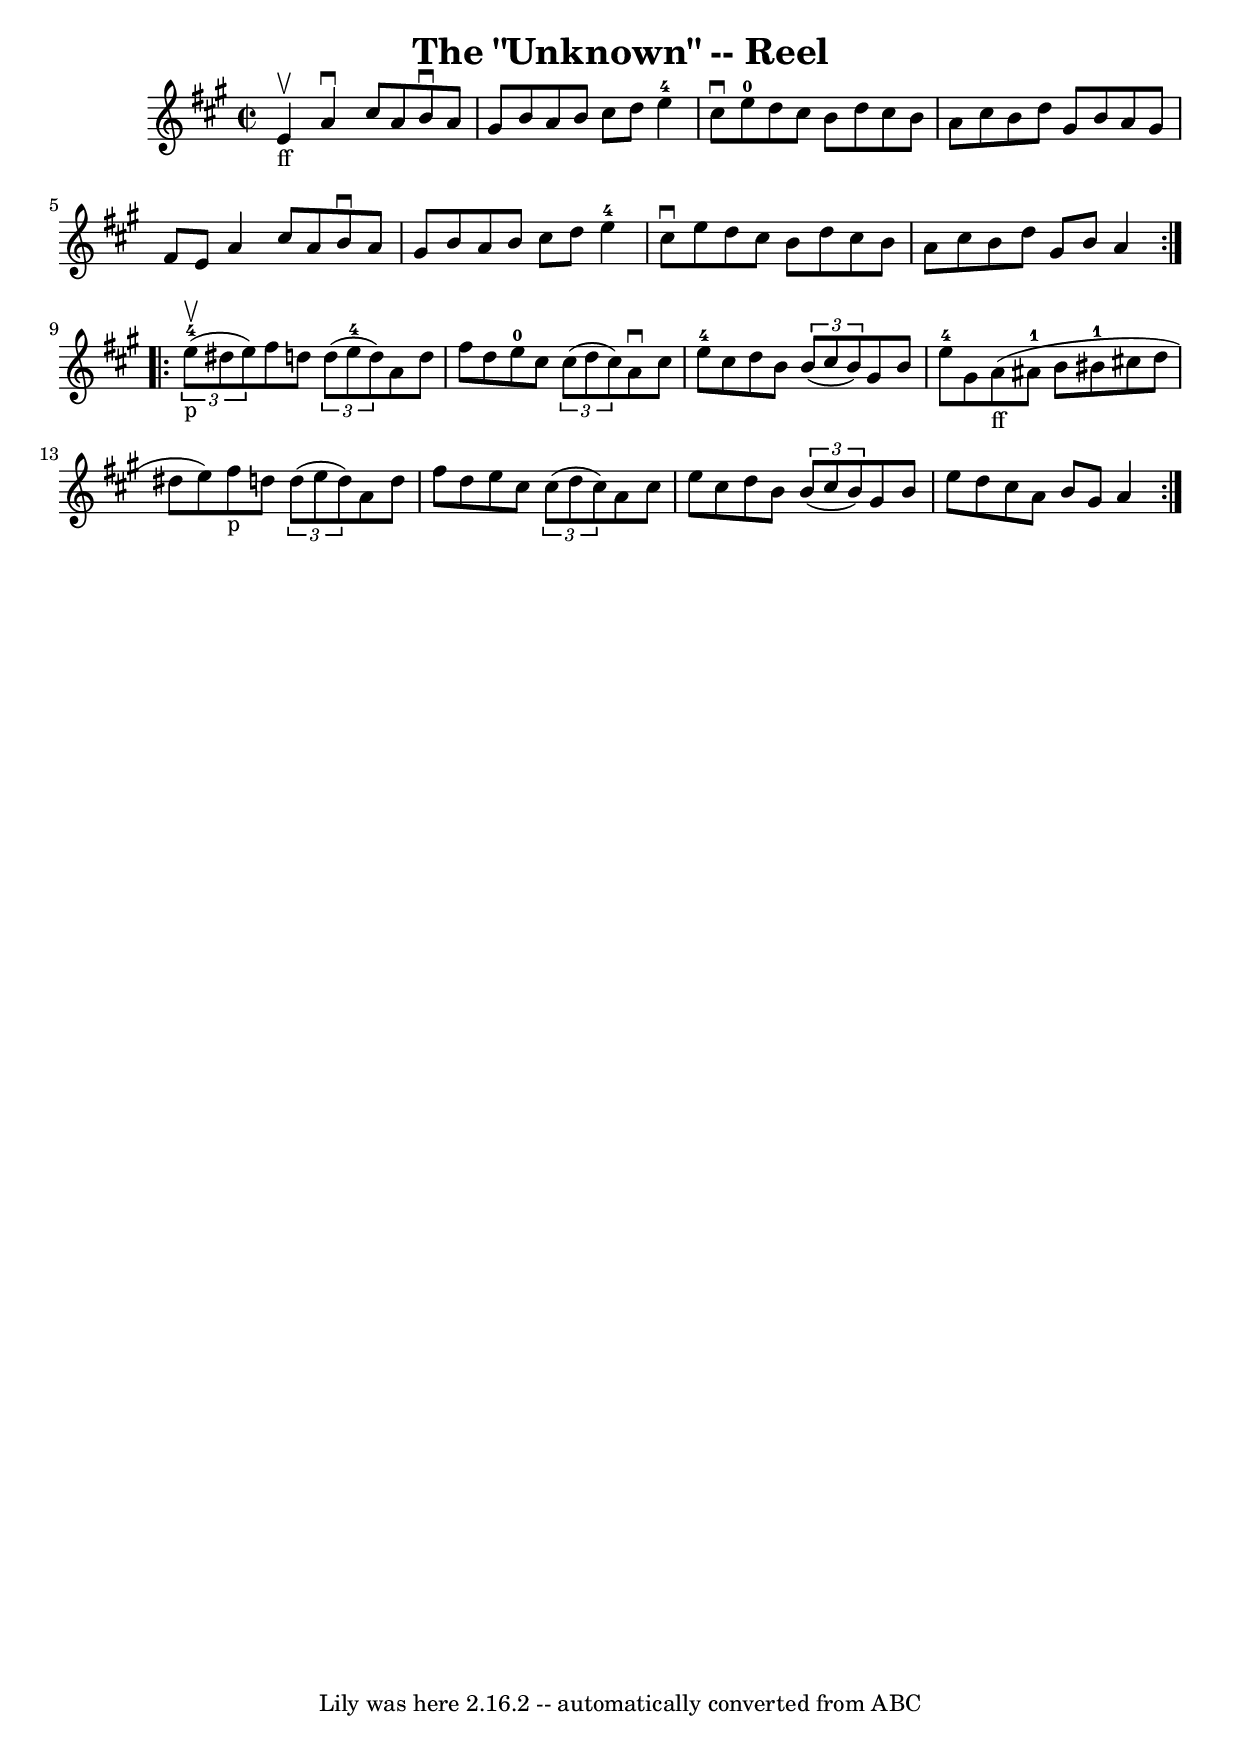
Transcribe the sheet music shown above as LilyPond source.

\version "2.16.2"
\include "Mammoth.ily"
\header {
  %% book = "Ryan's Mammoth Collection"
  crossRefNumber = "1"
  footnotes = "\\\\316"
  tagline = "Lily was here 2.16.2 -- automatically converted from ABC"
  title = "The \"Unknown\" -- Reel"

}
voicedefault =  {



  \repeat volta 2 {

    \override Staff.TimeSignature #'style = #'C
    \time 2/2 
    \key a \major
    e'4_"ff"^\upbow |
    a'4^\downbow   
    cis''8 a'8 b'8^\downbow a'8 gis'8 b'8    |
    a'8 b'8   
    cis''8 d''8 e''4-4 cis''8^\downbow e''8-0   |
    d''8 
    cis''8 b'8 d''8 cis''8 b'8 a'8 cis''8    |
    b'8    
    d''8 gis'8 b'8 a'8 gis'8 fis'8 e'8    |
    a'4    
    cis''8 a'8 b'8^\downbow a'8 gis'8 b'8    |
    a'8 b'8   
    cis''8 d''8 e''4-4 cis''8^\downbow e''8    |
    d''8    
    cis''8 b'8 d''8 cis''8 b'8 a'8 cis''8    |
    b'8    
    d''8 gis'8 b'8 a'4    
  }     
  \repeat volta 2 {
    \times 2/3 { e''8 
		 -4_"p"^\upbow(dis''8 e''8) 
	       } |
    fis''8 d''!8    
    \times 2/3 { d''8 (e''8-4 d''8) 
	       } a'8 d''8 fis''8 d''8  
    |
    e''8-0 cis''8    \times 2/3 { cis''8 (d''8 cis''8  
				  -) 
				} a'8^\downbow cis''8 e''8-4 cis''8    |
    d''8 b'8   
    \times 2/3 { b'8 (cis''8 b'8) 
	       } gis'8 b'8 e''8-4 gis'8 
    |
    a'8_"ff"(ais'8-1 b'8 bis'8-1 cis''!8    
    d''8 dis''8 e''8)   |
    fis''8_"p" d''!8    \times 2/3 { 
      d''8 (e''8 d''8) 
    } a'8 d''8 fis''8 d''8    |
    
    e''8 cis''8    \times 2/3 { cis''8 (d''8 cis''8) 
			      } a'8    
    cis''8 e''8 cis''8    |
    d''8 b'8    \times 2/3 { b'8 (
			     cis''8 b'8) 
			   } gis'8 b'8 e''8 d''8    |
    cis''8 a'8  
    b'8 gis'8 a'4    
  }   

}

\score{
  <<

    \context Staff="default"
    {
      \voicedefault 
      
    }

  >>
  \layout {
    
  }
  \midi {
  }

}
